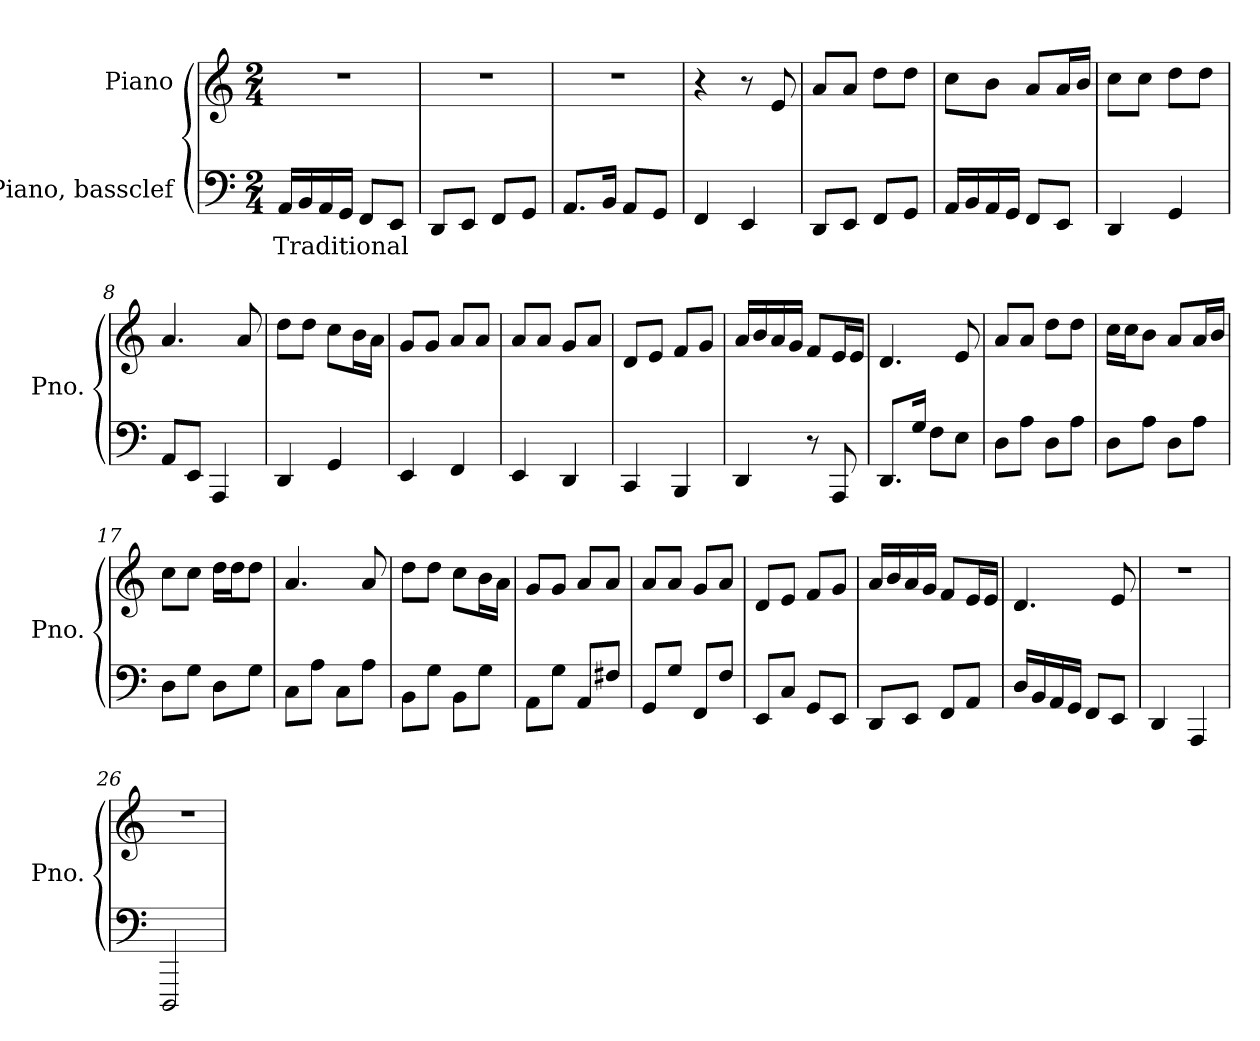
**kern	**text	**kern
*part2	*part2	*part1
*staff2	*staff2	*staff1
*I"Piano, bassclef	*	*I"Piano
*I'Pno.	*	*I'Pno.
*clefF4	*	*clefG2
*k[]	*	*k[]
*M2/4	*	*M2/4
*MM45	*	*MM45
=1	=1	=1
!	!LO:LY:b	!
16AA/LL	Traditional	2r
16BB/	.	.
16AA/	.	.
16GG/JJ	.	.
8FF/L	.	.
8EE/J	.	.
=2	=2	=2
8DD/L	.	2r
8EE/J	.	.
8FF/L	.	.
8GG/J	.	.
=3	=3	=3
8.AA/L	.	2r
16BB/Jk	.	.
8AA/L	.	.
8GG/J	.	.
=4	=4	=4
4FF/	.	4r
4EE/	.	8r
.	.	8e/
=5	=5	=5
8DD/L	.	8a/L
8EE/J	.	8a/J
8FF/L	.	8dd\L
8GG/J	.	8dd\J
!!LO:LB:g=z
=6	=6	=6
16AA/LL	.	8cc\L
16BB/	.	.
16AA/	.	8b\J
16GG/JJ	.	.
8FF/L	.	8a/L
8EE/J	.	16a/L
.	.	16b/JJ
=7	=7	=7
4DD/	.	8cc\L
.	.	8cc\J
4GG/	.	8dd\L
.	.	8dd\J
=8	=8	=8
8AA/L	.	4.a/
8EE/J	.	.
4AAA/	.	.
.	.	8a/
=9	=9	=9
4DD/	.	8dd\L
.	.	8dd\J
4GG/	.	8cc\L
.	.	16b\L
.	.	16a\JJ
=10	=10	=10
4EE/	.	8g/L
.	.	8g/J
4FF/	.	8a/L
.	.	8a/J
=11	=11	=11
4EE/	.	8a/L
.	.	8a/J
4DD/	.	8g/L
.	.	8a/J
=12	=12	=12
4CC/	.	8d/L
.	.	8e/J
4BBB/	.	8f/L
.	.	8g/J
!!LO:LB:g=z
=13	=13	=13
4DD/	.	16a/LL
.	.	16b/
.	.	16a/
.	.	16g/JJ
8r	.	8f/L
8AAA/	.	16e/L
.	.	16e/JJ
=14	=14	=14
8.DD/L	.	4.d/
16G/Jk	.	.
8F\L	.	.
8E\J	.	8e/
=15	=15	=15
8D\L	.	8a/L
8A\J	.	8a/J
8D\L	.	8dd\L
8A\J	.	8dd\J
=16	=16	=16
8D\L	.	16cc\LL
.	.	16cc\J
8A\J	.	8b\J
8D\L	.	8a/L
8A\J	.	16a/L
.	.	16b/JJ
=17	=17	=17
8D\L	.	8cc\L
8G\J	.	8cc\J
8D\L	.	16dd\LL
.	.	16dd\J
8G\J	.	8dd\J
=18	=18	=18
8C\L	.	4.a/
8A\J	.	.
8C\L	.	.
8A\J	.	8a/
=19	=19	=19
8BB\L	.	8dd\L
8G\J	.	8dd\J
8BB\L	.	8cc\L
8G\J	.	16b\L
.	.	16a\JJ
!!LO:LB:g=z
=20	=20	=20
8AA\L	.	8g/L
8G\J	.	8g/J
8AA/L	.	8a/L
8F#X/J	.	8a/J
=21	=21	=21
8GG/L	.	8a/L
8G/J	.	8a/J
8FF/L	.	8g/L
8F/J	.	8a/J
=22	=22	=22
8EE/L	.	8d/L
8C/J	.	8e/J
8GG/L	.	8f/L
8EE/J	.	8g/J
=23	=23	=23
8DD/L	.	16a/LL
.	.	16b/
8EE/J	.	16a/
.	.	16g/JJ
8FF/L	.	8f/L
8AA/J	.	16e/L
.	.	16e/JJ
=24	=24	=24
16D/LL	.	4.d/
16BB/	.	.
16AA/	.	.
16GG/JJ	.	.
8FF/L	.	.
8EE/J	.	8e/
=25	=25	=25
4DD/	.	2r
4AAA/	.	.
=26	=26	=26
2DDD/	.	2r
=	=	=
*-	*-	*-
